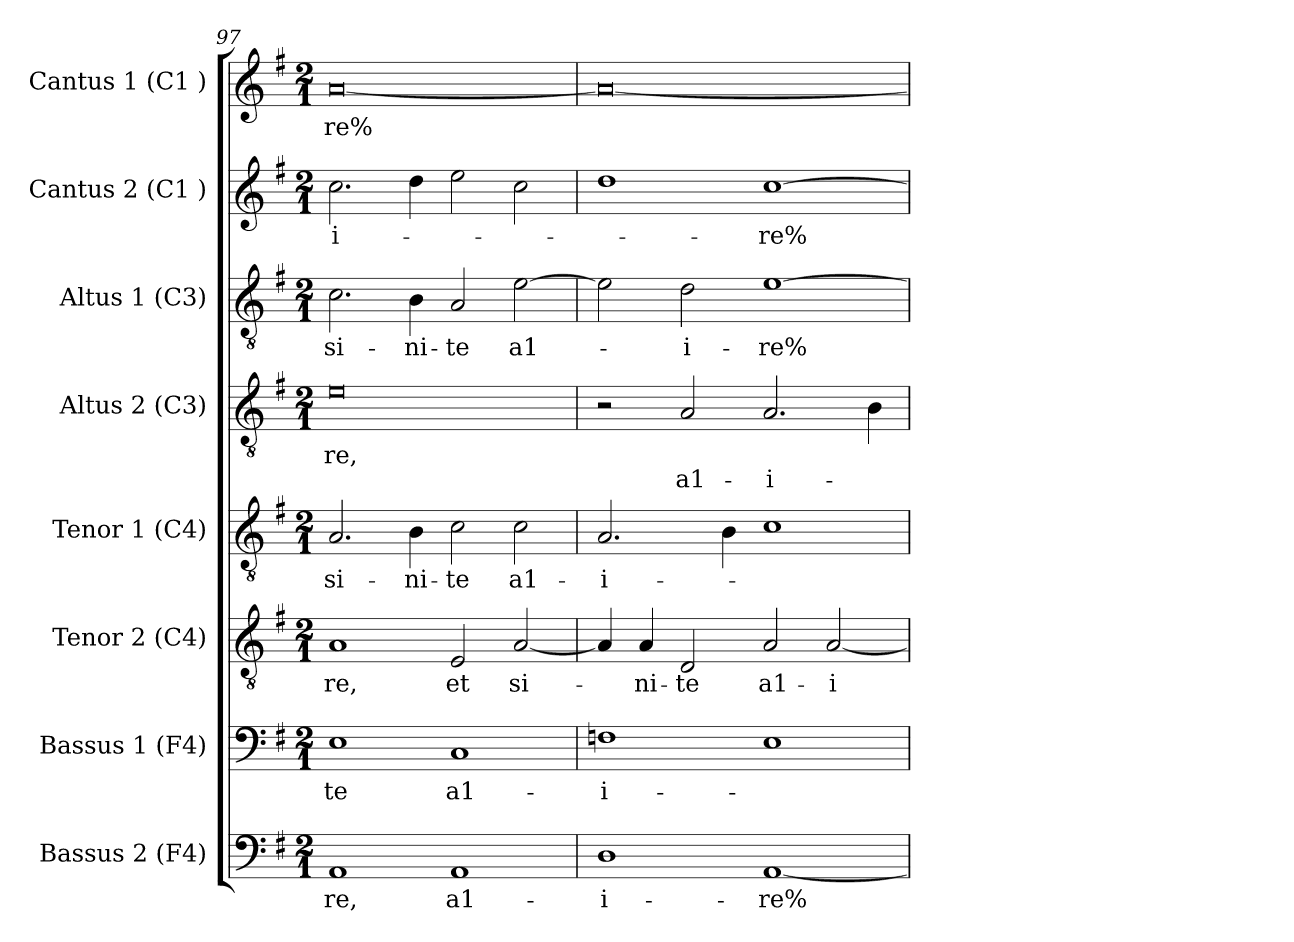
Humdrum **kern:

**kern	**text	**kern	**text	**kern	**text	**kern	**text	**kern	**text	**text	**kern	**text	**kern	**text	**kern	**text
*part8	*part8	*part7	*part7	*part6	*part6	*part5	*part5	*part4	*part4	*part4	*part3	*part3	*part2	*part2	*part1	*part1
*staff8	*staff8	*staff7	*staff7	*staff6	*staff6	*staff5	*staff5	*staff4	*staff4	*staff4	*staff3	*staff3	*staff2	*staff2	*staff1	*staff1
*I"Bassus 2 (F4)	*	*I"Bassus 1 (F4)	*	*I"Tenor 2 (C4)	*	*I"Tenor 1 (C4)	*	*I"Altus 2 (C3)	*	*	*I"Altus 1 (C3)	*	*I"Cantus 2 (C1 )	*	*I"Cantus 1 (C1 )	*
*I'B2	*	*I'B1	*	*I'T2	*	*I'T1	*	*I'A2	*	*	*I'A1	*	*I'C2	*	*I'C1	*
*clefF4	*	*clefF4	*	*clefGv2	*	*clefGv2	*	*clefGv2	*	*	*clefGv2	*	*clefG2	*	*clefG2	*
*k[f#]	*	*k[f#]	*	*k[f#]	*	*k[f#]	*	*k[f#]	*	*	*k[f#]	*	*k[f#]	*	*k[f#]	*
*G:	*	*G:	*	*G:	*	*G:	*	*G:	*	*	*G:	*	*G:	*	*G:	*
*M2/1	*	*M2/1	*	*M2/1	*	*M2/1	*	*M2/1	*	*	*M2/1	*	*M2/1	*	*M2/1	*
=97	=97	=97	=97	=97	=97	=97	=97	=97	=97	=97	=97	=97	=97	=97	=97	=97
!	!LO:LY:b:cj	!	!LO:LY:b:cj	!	!LO:LY:b:cj	!	!LO:LY:b:cj	!	!LO:LY:b:cj	!	!	!LO:LY:b:cj	!	!LO:LY:b:rj	!	!LO:LY:b:cj
1AA	-re,	1E	-te	1A	-re,	2.A/	si-	0e	-re,	.	2.c\	si-	2.cc\	-i-	[<0a	-re%
!	!	!	!	!	!	!	!LO:LY:b:cj	!	!	!	!	!LO:LY:b:cj	!	!	!	!
.	.	.	.	.	.	4B\	-ni-	.	.	.	4B\	-ni-	4dd\	.	.	.
!	!LO:LY:b:cj	!	!LO:LY:b:cj	!	!LO:LY:b:cj	!	!LO:LY:b:cj	!	!	!	!	!LO:LY:b:cj	!	!	!	!
1AA	a1-	1C	a1-	2E/	et	2c\	-te	.	.	.	2A/	-te	2ee\	.	.	.
!	!	!	!	!	!LO:LY:b:cj	!	!LO:LY:b:cj	!	!	!	!	!LO:LY:b:cj	!	!	!	!
.	.	.	.	[<2A/	si-	2c\	a1-	.	.	.	[>2e\	a1-	2cc\	.	.	.
=98	=98	=98	=98	=98	=98	=98	=98	=98	=98	=98	=98	=98	=98	=98	=98	=98
!	!LO:LY:b:rj	!	!LO:LY:b:rj	!	!	!	!LO:LY:b:rj	!	!	!	!	!	!	!	!	!
1D	-i-	1F	-i-	4A/]	.	2.A/	-i-	2r	.	.	2e\]	.	1dd	.	0a_<	.
!	!	!	!	!	!LO:LY:b:cj	!	!	!	!	!	!	!	!	!	!	!
.	.	.	.	4A/	-ni-	.	.	.	.	.	.	.	.	.	.	.
!	!	!	!	!	!LO:LY:b:cj	!	!	!	!	!LO:LY:b:cj	!	!LO:LY:b:cj	!	!	!	!
.	.	.	.	2D/	-te	.	.	2A/	.	a1-	2d\	-i-	.	.	.	.
.	.	.	.	.	.	4B\	.	.	.	.	.	.	.	.	.	.
!	!LO:LY:b:cj	!	!	!	!LO:LY:b:cj	!	!	!	!	!LO:LY:b:rj	!	!LO:LY:b:cj	!	!LO:LY:b:cj	!	!
[<1AA	-re%	1E	.	2A/	a1-	1c	.	2.A/	.	-i-	[>1e	-re%	[>1cc	-re%	.	.
!	!	!	!	!	!LO:LY:b:rj	!	!	!	!	!	!	!	!	!	!	!
.	.	.	.	[<2A/	-i-	.	.	.	.	.	.	.	.	.	.	.
.	.	.	.	.	.	.	.	4B\	.	.	.	.	.	.	.	.
=	=	=	=	=	=	=	=	=	=	=	=	=	=	=	=	=
*-	*-	*-	*-	*-	*-	*-	*-	*-	*-	*-	*-	*-	*-	*-	*-	*-
